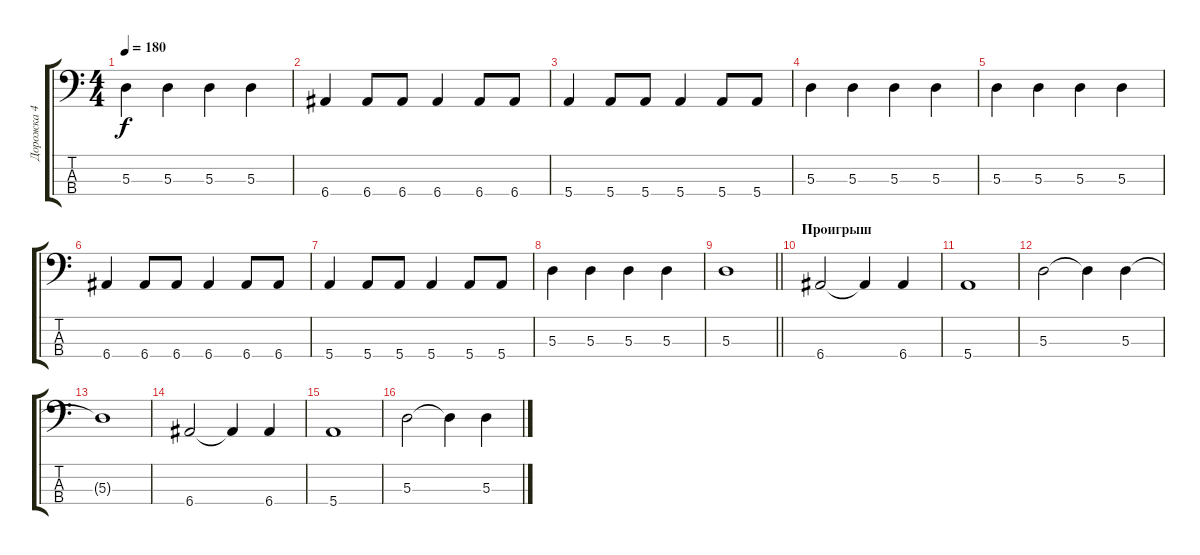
\track ("Дорожка 4" "Дорожка 4") {instrument electricbassfinger}
\staff {score tabs}
\tuning (G2 D2 A1 E1) {hide}
\ts (4 4)
\tempo 180
\clef f4
\ks c
5.3.4{dy f} 5.3.4 5.3.4 5.3.4 |
6.4.4 6.4.8 6.4.8 6.4.4 6.4.8 6.4.8 |
5.4.4 5.4.8 5.4.8 5.4.4 5.4.8 5.4.8 |
5.3.4 5.3.4 5.3.4 5.3.4 |
5.3.4 5.3.4 5.3.4 5.3.4 |
6.4.4 6.4.8 6.4.8 6.4.4 6.4.8 6.4.8 |
5.4.4 5.4.8 5.4.8 5.4.4 5.4.8 5.4.8 |
5.3.4 5.3.4 5.3.4 5.3.4 |
\barLineRight lightlight
5.3.1 |
\section ("" "Проигрыш")
6.4.2{volume 6 instrument electricbassfinger} 6.4{t}.4 6.4.4 |
5.4.1 |
5.3.2 5.3{t}.4 5.3.4 |
5.3{t}.1 |
6.4.2 6.4{t}.4 6.4.4 |
5.4.1 |
5.3.2 5.3{t}.4 5.3.4
